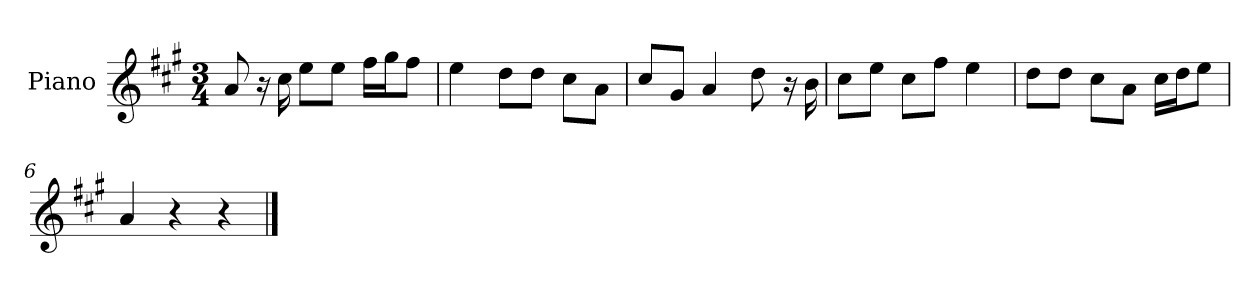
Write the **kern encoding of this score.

**kern
*part1
*staff1
*I"Piano
*I'P-no
*clefG2
*k[f#c#g#]
*M3/4
*MM91
=1
8a/
16r
16cc#\
8ee\L
8ee\J
16ff#\LL
16gg#\J
8ff#\J
=2
4ee\
8dd\L
8dd\J
8cc#\L
8a\J
=3
8cc#/L
8g#/J
4a/
8dd\
16r
16b\
=4
8cc#\L
8ee\J
8cc#\L
8ff#\J
4ee\
=5
8dd\L
8dd\J
8cc#\L
8a\J
16cc#\LL
16dd\J
8ee\J
=6
4a/
4r
4r
==
*-
